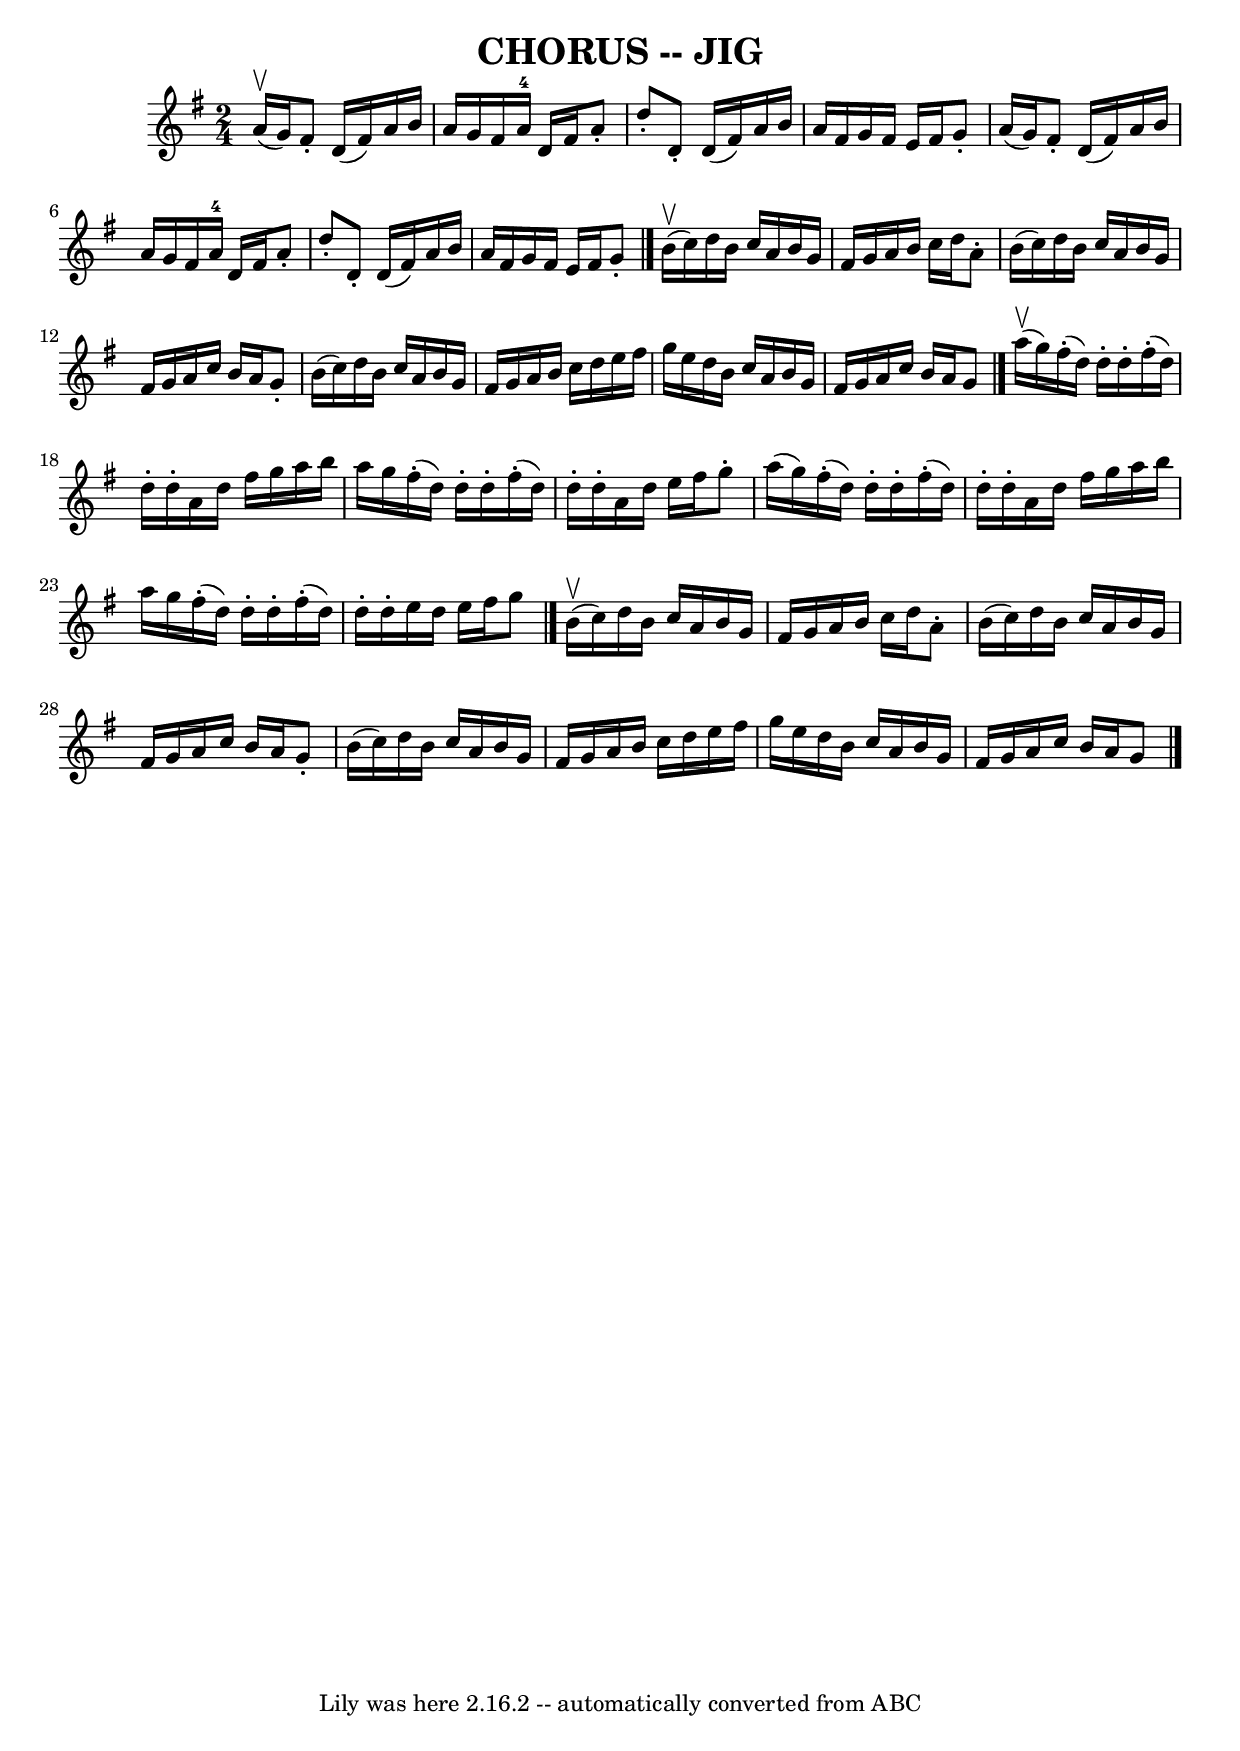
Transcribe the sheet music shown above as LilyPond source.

\version "2.16.2"
\include "Mammoth.ily"
\header {
  %% book = "Ryan's Mammoth Collection of Fiddle Tunes"
  crossRefNumber = "1"
  footnotes = "\\\\\\\\W: CHORUS JIG. -- First couple down the outside, back. Down the centre, back.\\\\W: Turn contra corners. Balance, turn partners to place."
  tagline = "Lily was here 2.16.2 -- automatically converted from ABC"
  title = "CHORUS -- JIG"

}
voicedefault =  {


  \time 2/4 
  \key g \major
  a'16 (^\upbow g'16)       |
  fis'8 -.  
  d'16 (fis'16) a'16 b'16 a'16 g'16    |
  fis'16    
  a'16-4 d'16 fis'16 a'8 -. d''8 -.   |
  d'8 -. d'16 (
  fis'16) a'16 b'16 a'16 fis'16    |
  g'16 fis'16    
  e'16 fis'16 g'8 -. a'16 (g'16)       |
  fis'8 -. d'16 (
  fis'16) a'16 b'16 a'16 g'16    |
  fis'16 a'16-4   
  d'16 fis'16 a'8 -. d''8 -.   |
  d'8 -. d'16 (fis'16)   
  a'16 b'16 a'16 fis'16    |
  g'16 fis'16 e'16 fis'16   
  g'8 -.   \bar "|." b'16^\upbow(c''16)       |
  d''16    
  b'16 c''16 a'16 b'16 g'16 fis'16 g'16    |
  a'16    
  b'16 c''16 d''16 a'8 -. b'16 (c''16)   |
  d''16    
  b'16 c''16 a'16 b'16 g'16 fis'16 g'16    |
  a'16    
  c''16 b'16 a'16 g'8 -. b'16 (c''16)       |
  d''16    
  b'16 c''16 a'16 b'16 g'16 fis'16 g'16    |
  a'16    
  b'16 c''16 d''16 e''16 fis''16 g''16 e''16    |
  
  d''16 b'16 c''16 a'16 b'16 g'16 fis'16 g'16    |
  
  a'16 c''16 b'16 a'16 g'8    \bar "|." a''16 (^\upbow g''16  
  -)       |
  fis''16 (-. d''16) d''16 -. d''16 -. fis''16 
  (-. d''16) d''16 -. d''16 -.   |
  a'16 d''16 fis''16    
  g''16 a''16 b''16 a''16 g''16    |
  fis''16 (-. d''16  
  -) d''16 -. d''16 -. fis''16 (-. d''16) d''16 -. d''16 -.   
  |
  a'16 d''16 e''16 fis''16 g''8 -. a''16 (g''16)   
  |
  fis''16 (-. d''16) d''16 -. d''16 -. fis''16 (-.  
  d''16) d''16 -. d''16 -.   |
  a'16 d''16 fis''16 g''16 
  a''16 b''16 a''16 g''16    |
  fis''16 (-. d''16)   
  d''16 -. d''16 -. fis''16 (-. d''16) d''16 -. d''16 -.   
  |
  e''16 d''16 e''16 fis''16 g''8    \bar "|." b'16 
  ^\upbow(c''16)       |
  d''16 b'16 c''16 a'16 b'16    
  g'16 fis'16 g'16    |
  a'16 b'16 c''16 d''16 a'8 -.   
  b'16 (c''16)   |
  d''16 b'16 c''16 a'16 b'16 g'16  
  fis'16 g'16    |
  a'16 c''16 b'16 a'16 g'8 -. b'16 (
  c''16)       |
  d''16 b'16 c''16 a'16 b'16 g'16    
  fis'16 g'16    |
  a'16 b'16 c''16 d''16 e''16 fis''16 
  g''16 e''16    |
  d''16 b'16 c''16 a'16 b'16 g'16  
  fis'16 g'16    |
  a'16 c''16 b'16 a'16 g'8    
  \bar "|."   

}

\score{
  <<

    \context Staff="default"
    {
      \voicedefault 
      
    }

  >>
  \layout {
    
  }
  \midi {
  }

}
